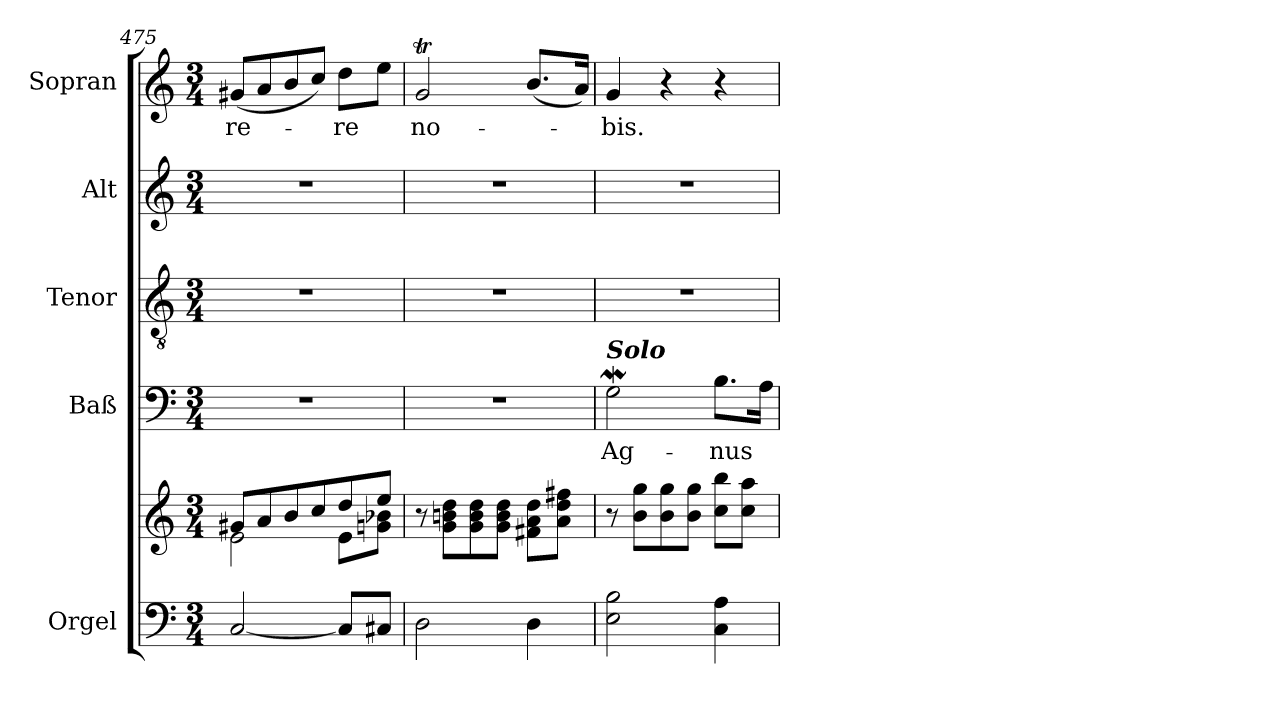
**kern	**kern	**kern	**text	**kern	**kern	**kern	**text
*part5	*part5	*part4	*part4	*part3	*part2	*part1	*part1
*staff6	*staff5	*staff4	*staff4	*staff3	*staff2	*staff1	*staff1
*I"Orgel	*	*I"Baß	*	*I"Tenor	*I"Alt	*I"Sopran	*
*clefF4	*clefG2	*clefF4	*	*clefGv2	*clefG2	*clefG2	*
*k[]	*k[]	*k[]	*	*k[]	*k[]	*k[]	*
*C:	*C:	*C:	*	*C:	*C:	*C:	*
*M3/4	*M3/4	*M3/4	*	*M3/4	*M3/4	*M3/4	*
=475	=475	=475	=475	=475	=475	=475	=475
*	*^	*	*	*	*	*	*
!	!	!	!	!	!	!	!	!LO:LY:b
[2C/	8g#X/L	2e\	2.r	.	2.r	2.r	(<8g#X/L	-re-
.	8a/	.	.	.	.	.	8a/	.
.	8b/	.	.	.	.	.	8b/	.
.	8cc/	.	.	.	.	.	8cc/J)	.
!	!	!	!	!	!	!	!	!LO:LY:b
8C/L]	8dd/	8e\L	.	.	.	.	8dd\L	-re
8C#X/J	8ee/J	8g\ 8b-X\J	.	.	.	.	8ee\J	.
=476	=476	=476	=476	=476	=476	=476	=476	=476
!	!	!	!	!	!	!	!	!LO:LY:b
*	*v	*v	*	*	*	*	*	*
2D\	8r	2.r	.	2.r	2.r	2gT/	no-
.	8g\ 8bn\ 8dd\L	.	.	.	.	.	.
.	8g\ 8b\ 8dd\	.	.	.	.	.	.
.	8g\ 8b\ 8dd\J	.	.	.	.	.	.
4D\	8f#X\ 8a\ 8dd\L	.	.	.	.	(<8.b/L	.
.	8a\ 8dd\ 8ff#X\J	.	.	.	.	.	.
.	.	.	.	.	.	16a/Jk)	.
=477	=477	=477	=477	=477	=477	=477	=477
!	!	!LO:TX:a:Bi:t=Solo	!	!	!	!	!
!	!	!	!LO:LY:b	!	!	!	!LO:LY:b
2E\ 2B\	8r	2GW\	Ag-	2.r	2.r	4g/	-bis.
.	8b\ 8gg\L	.	.	.	.	.	.
.	8b\ 8gg\	.	.	.	.	4r	.
.	8b\ 8gg\J	.	.	.	.	.	.
!	!	!	!LO:LY:b	!	!	!	!
4C\ 4A\	8cc\ 8bb\L	8.B\L	-nus	.	.	4r	.
.	8cc\ 8aa\J	.	.	.	.	.	.
.	.	16A\Jk	.	.	.	.	.
=	=	=	=	=	=	=	=
*-	*-	*-	*-	*-	*-	*-	*-
